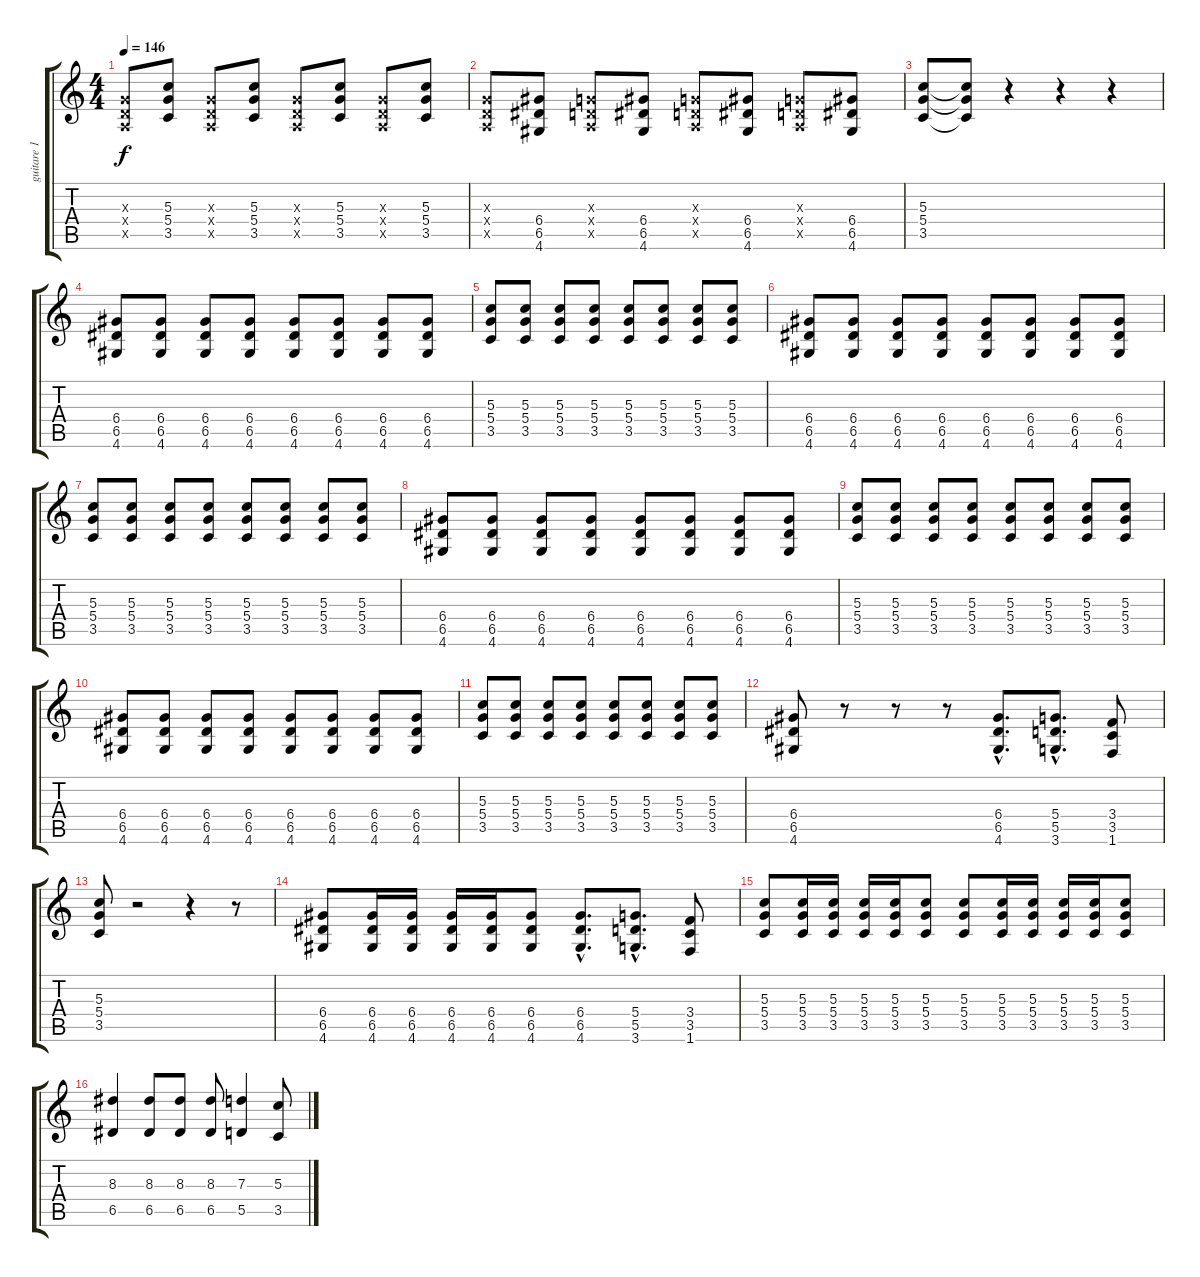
\track ("guitare 1" "guitare 1") {instrument electricguitarmuted}
\staff {score tabs}
\tuning (E4 B3 G3 D3 A2 E2) {hide}
\ts (4 4)
\tempo 146
\clef g2
\ks c
(0.3{x} 0.4{x} 0.5{x}).8{dy f} (5.3 5.4 3.5).8 (0.3{x} 0.4{x} 0.5{x}).8 (5.3 5.4 3.5).8 (0.3{x} 0.4{x} 0.5{x}).8 (5.3 5.4 3.5).8 (0.3{x} 0.4{x} 0.5{x}).8 (5.3 5.4 3.5).8 |
(0.3{x} 0.4{x} 0.5{x}).8 (6.4 6.5 4.6).8 (0.3{x} 0.4{x} 0.5{x}).8 (6.4 6.5 4.6).8 (0.3{x} 0.4{x} 0.5{x}).8 (6.4 6.5 4.6).8 (0.3{x} 0.4{x} 0.5{x}).8 (6.4 6.5 4.6).8 |
(5.3 5.4 3.5).8 (5.3{t} 5.4{t} 3.5{t}).8 r.4 r.4 r.4 |
(6.4 6.5 4.6).8{volume 12} (6.4 6.5 4.6).8 (6.4 6.5 4.6).8 (6.4 6.5 4.6).8 (6.4 6.5 4.6).8 (6.4 6.5 4.6).8 (6.4 6.5 4.6).8 (6.4 6.5 4.6).8 |
(5.3 5.4 3.5).8 (5.3 5.4 3.5).8 (5.3 5.4 3.5).8 (5.3 5.4 3.5).8 (5.3 5.4 3.5).8 (5.3 5.4 3.5).8 (5.3 5.4 3.5).8 (5.3 5.4 3.5).8 |
(6.4 6.5 4.6).8 (6.4 6.5 4.6).8 (6.4 6.5 4.6).8 (6.4 6.5 4.6).8 (6.4 6.5 4.6).8 (6.4 6.5 4.6).8 (6.4 6.5 4.6).8 (6.4 6.5 4.6).8 |
(5.3 5.4 3.5).8 (5.3 5.4 3.5).8 (5.3 5.4 3.5).8 (5.3 5.4 3.5).8 (5.3 5.4 3.5).8 (5.3 5.4 3.5).8 (5.3 5.4 3.5).8 (5.3 5.4 3.5).8 |
(6.4 6.5 4.6).8 (6.4 6.5 4.6).8 (6.4 6.5 4.6).8 (6.4 6.5 4.6).8 (6.4 6.5 4.6).8 (6.4 6.5 4.6).8 (6.4 6.5 4.6).8 (6.4 6.5 4.6).8 |
(5.3 5.4 3.5).8 (5.3 5.4 3.5).8 (5.3 5.4 3.5).8 (5.3 5.4 3.5).8 (5.3 5.4 3.5).8 (5.3 5.4 3.5).8 (5.3 5.4 3.5).8 (5.3 5.4 3.5).8 |
(6.4 6.5 4.6).8 (6.4 6.5 4.6).8 (6.4 6.5 4.6).8 (6.4 6.5 4.6).8 (6.4 6.5 4.6).8 (6.4 6.5 4.6).8 (6.4 6.5 4.6).8 (6.4 6.5 4.6).8 |
(5.3 5.4 3.5).8 (5.3 5.4 3.5).8 (5.3 5.4 3.5).8 (5.3 5.4 3.5).8 (5.3 5.4 3.5).8 (5.3 5.4 3.5).8 (5.3 5.4 3.5).8 (5.3 5.4 3.5).8 |
(6.4 6.5 4.6).8 r.8 r.8 r.8 (6.4{hac} 6.5{hac} 4.6{hac}).8{d} (5.4{hac} 5.5{hac} 3.6{hac}).8{d} (3.4 3.5 1.6).8 |
(5.3 5.4 3.5).8 r.2 r.4 r.8 |
(6.4 6.5 4.6).8{balance 8} (6.4 6.5 4.6).16 (6.4 6.5 4.6).16 (6.4 6.5 4.6).16 (6.4 6.5 4.6).16 (6.4 6.5 4.6).8 (6.4{hac} 6.5{hac} 4.6{hac}).8{d} (5.4{hac} 5.5{hac} 3.6{hac}).8{d} (3.4 3.5 1.6).8 |
(5.3 5.4 3.5).8 (5.3 5.4 3.5).16 (5.3 5.4 3.5).16 (5.3 5.4 3.5).16 (5.3 5.4 3.5).16 (5.3 5.4 3.5).8 (5.3 5.4 3.5).8 (5.3 5.4 3.5).16 (5.3 5.4 3.5).16 (5.3 5.4 3.5).16 (5.3 5.4 3.5).16 (5.3 5.4 3.5).8 |
(8.3 6.5).4{volume 14} (8.3 6.5).8 (8.3 6.5).8 (8.3 6.5).8 (7.3 5.5).4 (5.3 3.5).8
